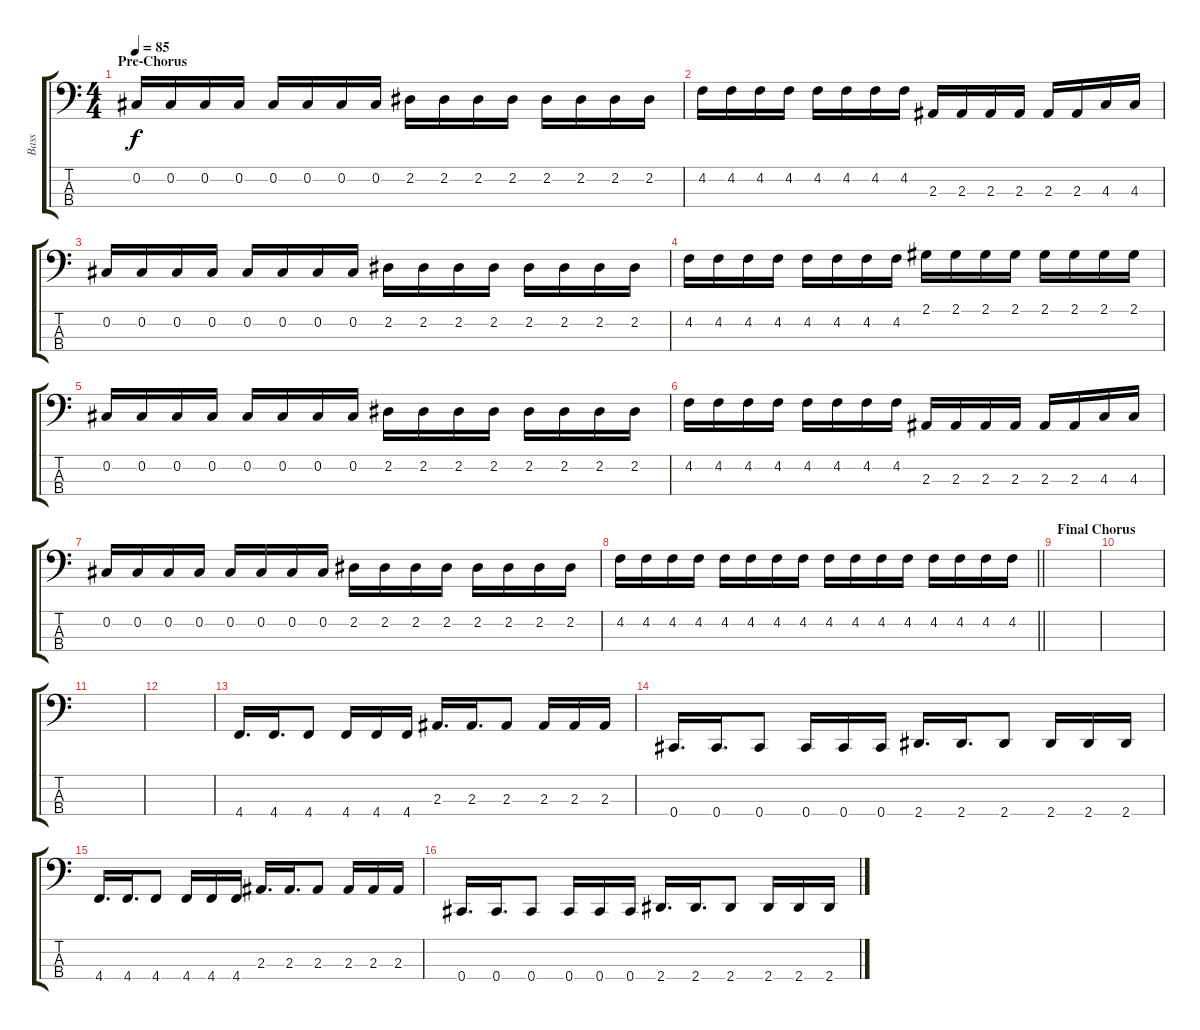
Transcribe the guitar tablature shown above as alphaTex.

\track ("Bass" "Bass") {instrument electricbasspick}
\staff {score tabs}
\tuning (Gb2 Db2 Ab1 Db1) {hide}
\ts (4 4)
\section ("" "Pre-Chorus")
\tempo 85
\clef f4
\ks c
0.2.16{dy f} 0.2.16 0.2.16 0.2.16 0.2.16 0.2.16 0.2.16 0.2.16 2.2.16 2.2.16 2.2.16 2.2.16 2.2.16 2.2.16 2.2.16 2.2.16 |
4.2.16 4.2.16 4.2.16 4.2.16 4.2.16 4.2.16 4.2.16 4.2.16 2.3.16 2.3.16 2.3.16 2.3.16 2.3.16 2.3.16 4.3.16 4.3.16 |
0.2.16 0.2.16 0.2.16 0.2.16 0.2.16 0.2.16 0.2.16 0.2.16 2.2.16 2.2.16 2.2.16 2.2.16 2.2.16 2.2.16 2.2.16 2.2.16 |
4.2.16 4.2.16 4.2.16 4.2.16 4.2.16 4.2.16 4.2.16 4.2.16 2.1.16 2.1.16 2.1.16 2.1.16 2.1.16 2.1.16 2.1.16 2.1.16 |
0.2.16 0.2.16 0.2.16 0.2.16 0.2.16 0.2.16 0.2.16 0.2.16 2.2.16 2.2.16 2.2.16 2.2.16 2.2.16 2.2.16 2.2.16 2.2.16 |
4.2.16 4.2.16 4.2.16 4.2.16 4.2.16 4.2.16 4.2.16 4.2.16 2.3.16 2.3.16 2.3.16 2.3.16 2.3.16 2.3.16 4.3.16 4.3.16 |
0.2.16 0.2.16 0.2.16 0.2.16 0.2.16 0.2.16 0.2.16 0.2.16 2.2.16 2.2.16 2.2.16 2.2.16 2.2.16 2.2.16 2.2.16 2.2.16 |
\barLineRight lightlight
4.2.16 4.2.16 4.2.16 4.2.16 4.2.16 4.2.16 4.2.16 4.2.16 4.2.16 4.2.16 4.2.16 4.2.16 4.2.16 4.2.16 4.2.16 4.2.16 |
\section ("" "Final Chorus")
|
|
|
|
4.4.16{d} 4.4.16{d} 4.4.8 4.4.16 4.4.16 4.4.16 2.3.16{d} 2.3.16{d} 2.3.8 2.3.16 2.3.16 2.3.16 |
0.4.16{d} 0.4.16{d} 0.4.8 0.4.16 0.4.16 0.4.16 2.4.16{d} 2.4.16{d} 2.4.8 2.4.16 2.4.16 2.4.16 |
4.4.16{d} 4.4.16{d} 4.4.8 4.4.16 4.4.16 4.4.16 2.3.16{d} 2.3.16{d} 2.3.8 2.3.16 2.3.16 2.3.16 |
0.4.16{d} 0.4.16{d} 0.4.8 0.4.16 0.4.16 0.4.16 2.4.16{d} 2.4.16{d} 2.4.8 2.4.16 2.4.16 2.4.16
